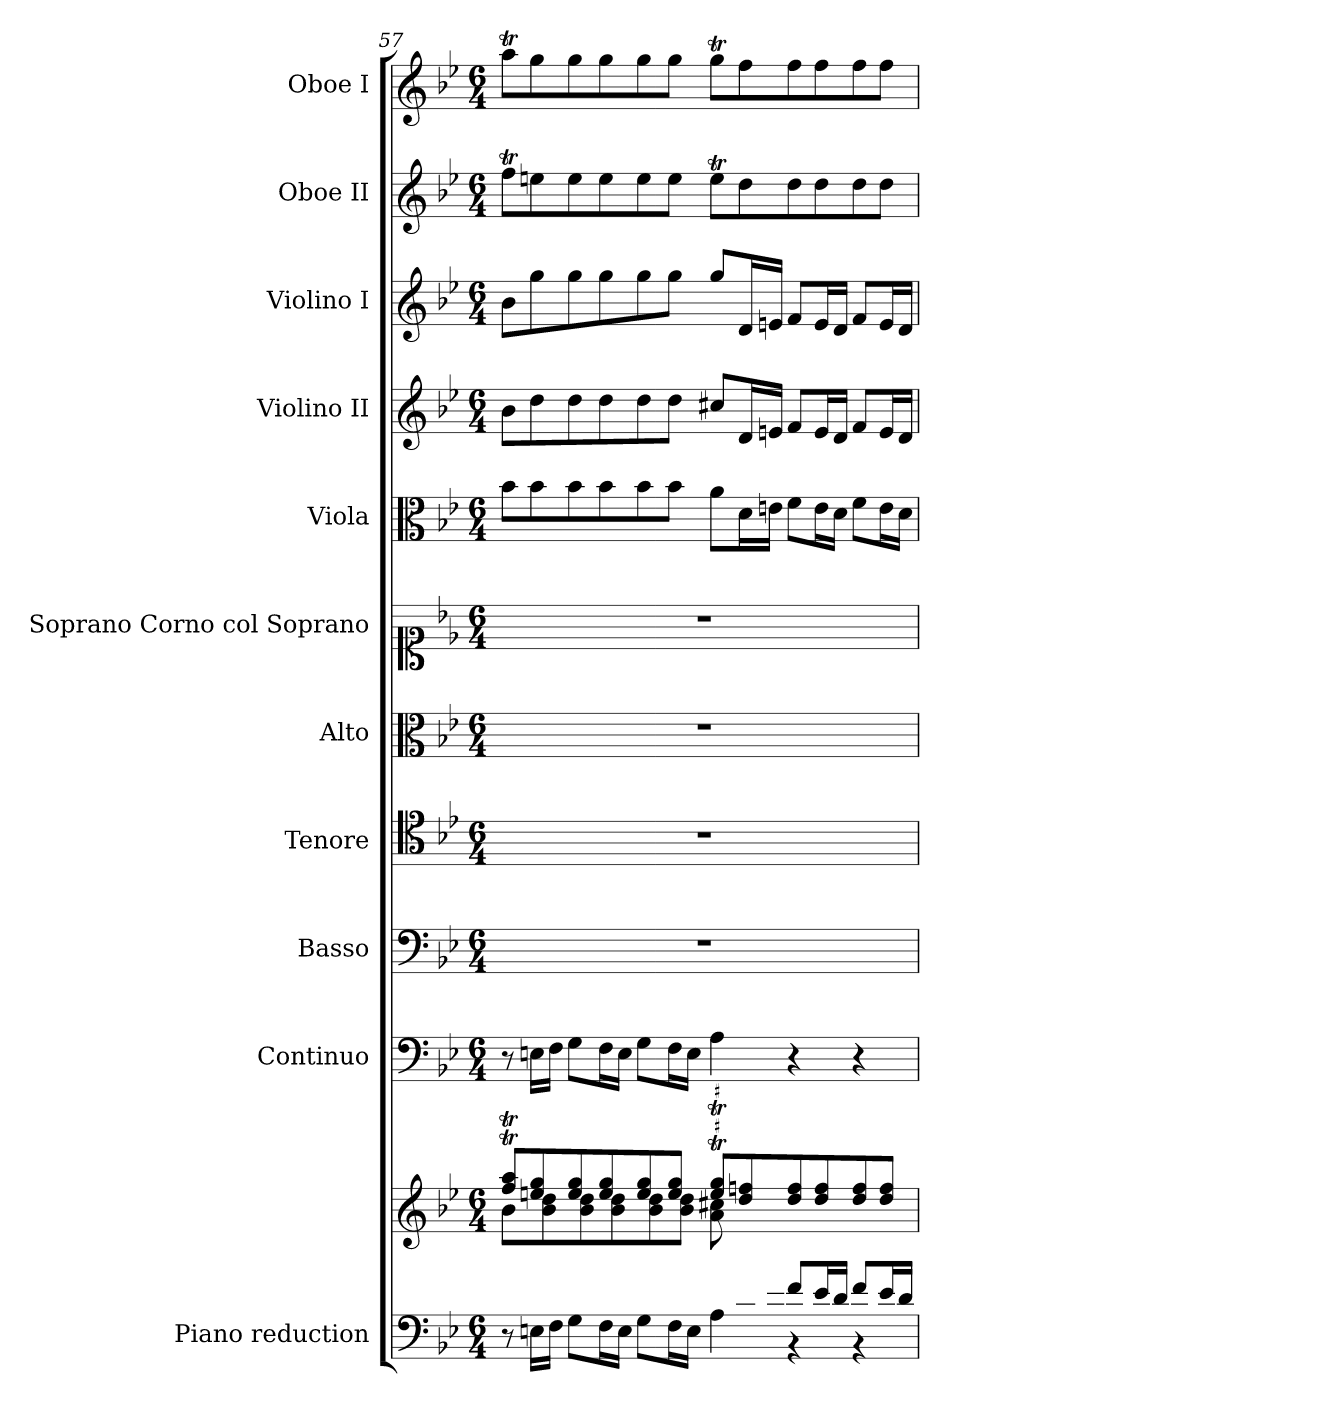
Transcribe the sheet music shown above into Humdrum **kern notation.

**kern	**kern	**kern	**kern	**kern	**kern	**kern	**kern	**kern	**kern	**kern	**kern
*part11	*part11	*part10	*part9	*part8	*part7	*part6	*part5	*part4	*part3	*part2	*part1
*staff12	*staff11	*staff10	*staff9	*staff8	*staff7	*staff6	*staff5	*staff4	*staff3	*staff2	*staff1
*I"Piano reduction	*	*I"Continuo	*I"Basso	*I"Tenore	*I"Alto	*I"Soprano Corno col Soprano	*I"Viola	*I"Violino II	*I"Violino I	*I"Oboe II	*I"Oboe I
*I'Pno	*	*	*	*	*	*	*I'Vla	*I'Vln	*I'Vln	*I'Ob	*I'Ob
*clefF4	*clefG2	*clefF4	*clefF4	*clefC4	*clefC3	*clefC1	*clefC3	*clefG2	*clefG2	*clefG2	*clefG2
*k[b-e-]	*k[b-e-]	*k[b-e-]	*k[b-e-]	*k[b-e-]	*k[b-e-]	*k[b-e-]	*k[b-e-]	*k[b-e-]	*k[b-e-]	*k[b-e-]	*k[b-e-]
*M6/4	*M6/4	*M6/4	*M6/4	*M6/4	*M6/4	*M6/4	*M6/4	*M6/4	*M6/4	*M6/4	*M6/4
=57	=57	=57	=57	=57	=57	=57	=57	=57	=57	=57	=57
*^	*^	*	*	*	*	*	*	*	*	*	*
2..ryy	8r	8ff/T 8aa/TL	8b-\L	8r	1.r	1.r	1.r	1.r	8b-\L	8b-\L	8b-\L	8ffT\L	8aat\L
.	16En\LL	8een/ 8gg/	8b-\ 8dd\	16En\LL	.	.	.	.	8b-\	8dd\	8gg\	8een\	8gg\
.	16F\JJ	.	.	16F\JJ	.	.	.	.	.	.	.	.	.
.	8G\L	8ee/ 8gg/	8b-\ 8dd\	8G\L	.	.	.	.	8b-\	8dd\	8gg\	8ee\	8gg\
.	16F\L	8ee/ 8gg/	8b-\ 8dd\	16F\L	.	.	.	.	8b-\	8dd\	8gg\	8ee\	8gg\
.	16E\JJ	.	.	16E\JJ	.	.	.	.	.	.	.	.	.
.	8G\L	8ee/ 8gg/	8b-\ 8dd\	8G\L	.	.	.	.	8b-\	8dd\	8gg\	8ee\	8gg\
.	16F\L	8ee/ 8gg/J	8b-\ 8dd\J	16F\L	.	.	.	.	8b-\J	8dd\J	8gg\J	8ee\J	8gg\J
.	16E\JJ	.	.	16E\JJ	.	.	.	.	.	.	.	.	.
.	4A\	8ee/T 8gg/TL	8a\ 8cc#X\L	4A\	.	.	.	.	8a\L	8cc#X/L	8gg/L	8eet\L	8ggT\L
16d/L	.	8dd/ 8ff/	2ryy	.	.	.	.	.	16d\L	16d/L	16d/L	8dd\	8ff\
16en/JJ	.	.	.	.	.	.	.	.	16en\JJ	16en/JJ	16en/JJ	.	.
8f/L	4r	8dd/ 8ff/	.	4r	.	.	.	.	8f\L	8f/L	8f/L	8dd\	8ff\
16e/L	.	8dd/ 8ff/	.	.	.	.	.	.	16e\L	16e/L	16e/L	8dd\	8ff\
16d/JJ	.	.	.	.	.	.	.	.	16d\JJ	16d/JJ	16d/JJ	.	.
8f/L	4r	8dd/ 8ff/	.	4r	.	.	.	.	8f\L	8f/L	8f/L	8dd\	8ff\
16e/L	.	8dd/ 8ff/J	8ryy	.	.	.	.	.	16e\L	16e/L	16e/L	8dd\J	8ff\J
16d/JJ	.	.	.	.	.	.	.	.	16d\JJ	16d/JJ	16d/JJ	.	.
*v	*v	*	*	*	*	*	*	*	*	*	*	*	*
*	*v	*v	*	*	*	*	*	*	*	*	*	*
=	=	=	=	=	=	=	=	=	=	=	=
*-	*-	*-	*-	*-	*-	*-	*-	*-	*-	*-	*-
